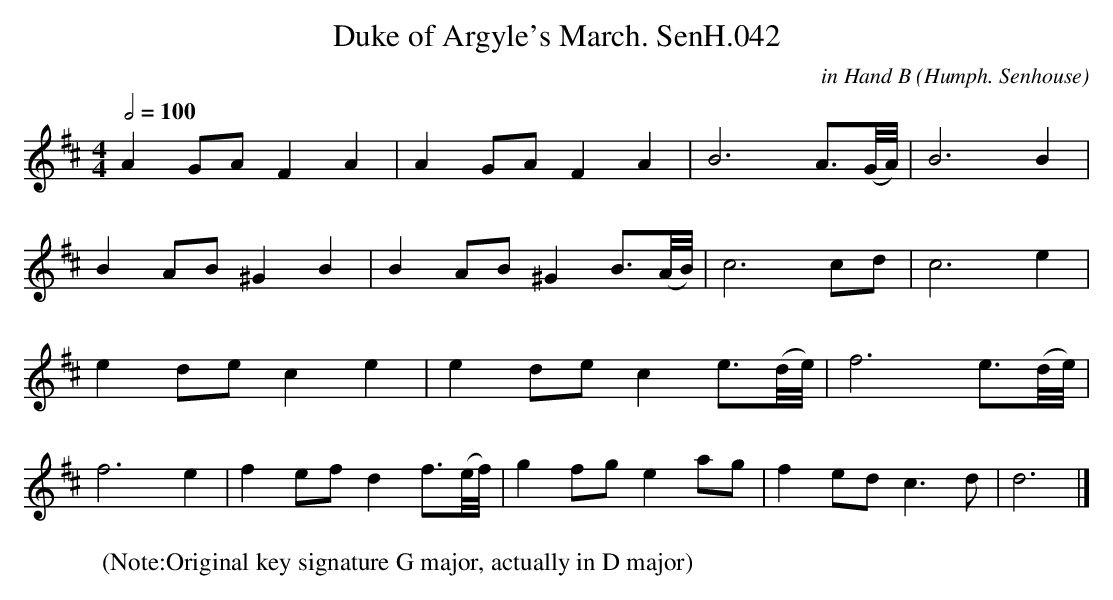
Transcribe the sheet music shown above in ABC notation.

X:1
T:Duke of Argyle's March. SenH.042
C:in Hand B (Humph. Senhouse)
Q:1/2=100
M:4/4
L:1/8
K:D
A2GAF2A2 | A2GAF2A2 | B6A>(G/A//) | B6B2 |
B2AB^G2B2 | B2AB^G2 B>(A/B//) | c6 cd | c6e2 |
e2dec2e2 | e2dec2 e>(d/e//) | f6 e>(d/e//) |
f6 e2 | f2efd2 f>(e/f//) | g2fge2ag | f2 ed c3d | d6 |]
W:(Note:Original key signature G major, actually in D major)
